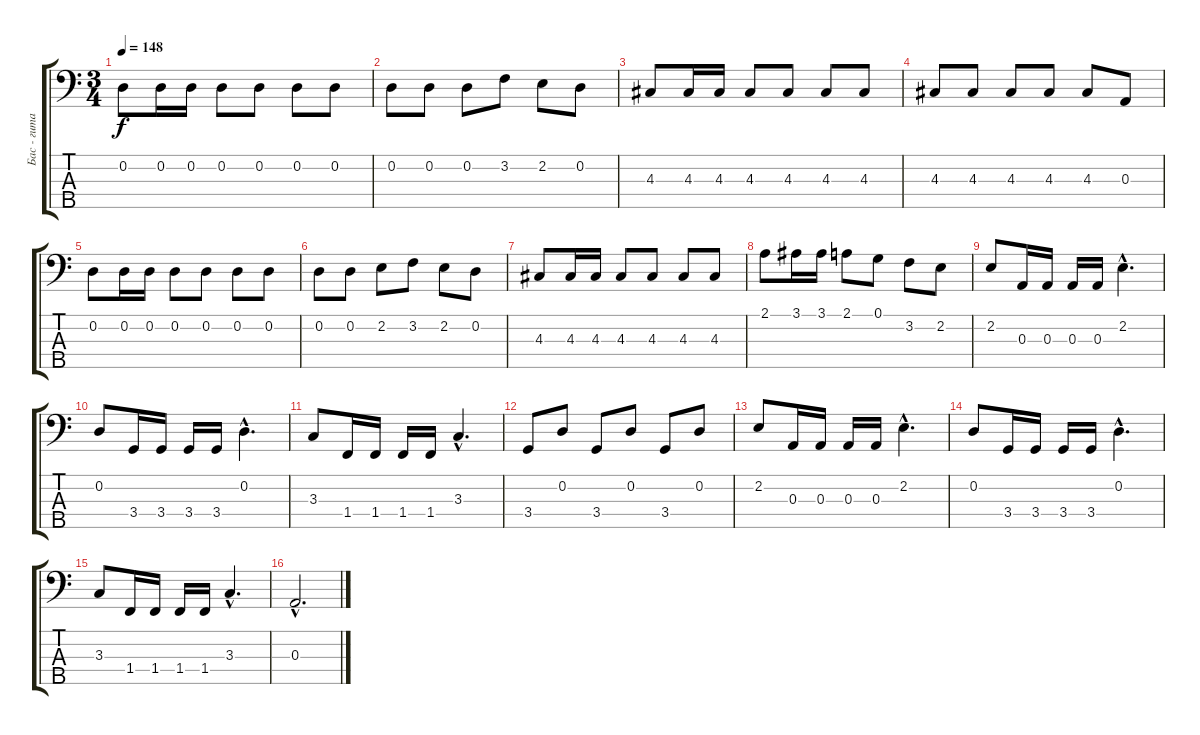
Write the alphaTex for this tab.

\track ("Бас - гитара" "Бас - гита") {instrument electricbassfinger}
\staff {score tabs}
\tuning (G2 D2 A1 E1 B0) {hide}
\ts (3 4)
\tempo 148
\clef f4
\ks c
0.2.8{dy f} 0.2.16 0.2.16 0.2.8 0.2.8 0.2.8 0.2.8 |
0.2.8 0.2.8 0.2.8 3.2.8 2.2.8 0.2.8 |
4.3.8 4.3.16 4.3.16 4.3.8 4.3.8 4.3.8 4.3.8 |
4.3.8 4.3.8 4.3.8 4.3.8 4.3.8 0.3.8 |
0.2.8 0.2.16 0.2.16 0.2.8 0.2.8 0.2.8 0.2.8 |
0.2.8 0.2.8 2.2.8 3.2.8 2.2.8 0.2.8 |
4.3.8 4.3.16 4.3.16 4.3.8 4.3.8 4.3.8 4.3.8 |
2.1.8 3.1.16 3.1.16 2.1.8 0.1.8 3.2.8 2.2.8 |
2.2.8 0.3.16 0.3.16 0.3.16 0.3.16 2.2{hac}.4{d} |
0.2.8 3.4.16 3.4.16 3.4.16 3.4.16 0.2{hac}.4{d} |
3.3.8 1.4.16 1.4.16 1.4.16 1.4.16 3.3{hac}.4{d} |
3.4.8 0.2.8 3.4.8 0.2.8 3.4.8 0.2.8 |
2.2.8 0.3.16 0.3.16 0.3.16 0.3.16 2.2{hac}.4{d} |
0.2.8 3.4.16 3.4.16 3.4.16 3.4.16 0.2{hac}.4{d} |
3.3.8 1.4.16 1.4.16 1.4.16 1.4.16 3.3{hac}.4{d} |
0.3{hac}.2{d}
